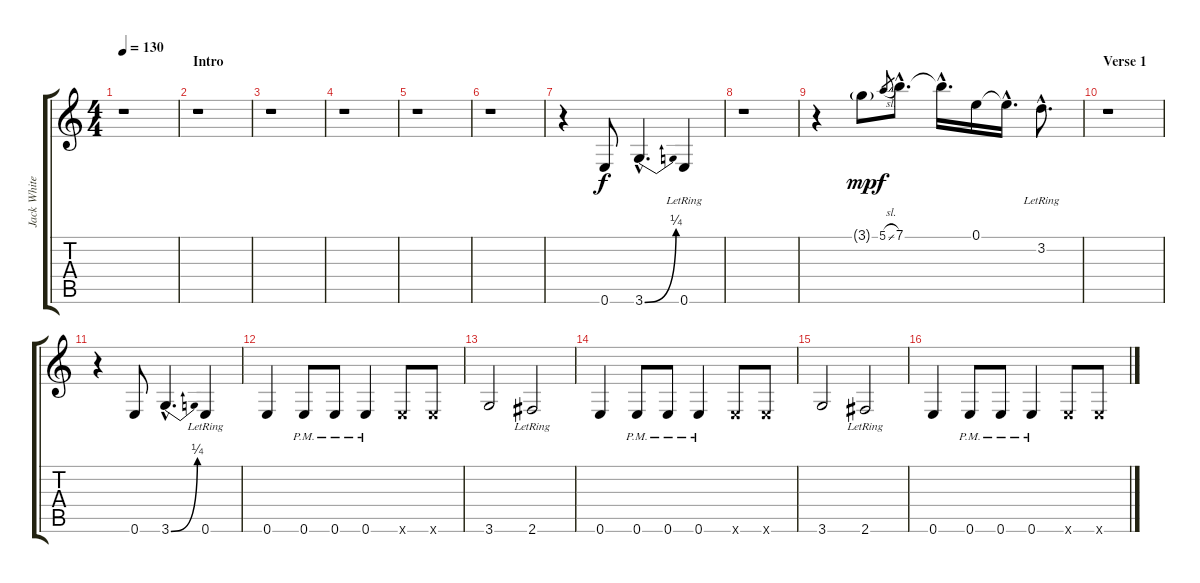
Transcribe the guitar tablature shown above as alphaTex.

\track ("Jack White (Guitar)" "Jack White") {instrument electricguitarmuted}
\staff {score tabs}
\tuning (E4 B3 G3 D3 A2 E2) {hide}
\ts (4 4)
\tempo 130
\clef g2
\ks c
r.1{dy f instrument electricguitarmuted} |
\section ("" "Intro")
r.1 |
r.1 |
r.1 |
r.1 |
r.1 |
r.4 0.6.8 3.6{be (bend 0 0 60 1) hac}.4{d} 0.6{lr}.4 |
r.1 |
r.4 3.1{g}.8{dy mp} 5.1{sl}.8{gr dy f} 7.1{hac}.8{d} 7.1{hac t}.16{d} 0.1.16 0.1{hac t}.16{d} 3.2{hac lr}.8{d} |
\section ("" "Verse 1")
r.1 |
r.4 0.6.8 3.6{be (bend 0 0 60 1) hac}.4{d} 0.6{lr}.4 |
0.6.4 0.6{pm}.8 0.6{pm}.8 0.6{pm}.4 0.6{x}.8 0.6{x}.8 |
3.6.2 2.6{lr}.2 |
0.6.4 0.6{pm}.8 0.6{pm}.8 0.6{pm}.4 0.6{x}.8 0.6{x}.8 |
3.6.2 2.6{lr}.2 |
0.6.4 0.6{pm}.8 0.6{pm}.8 0.6{pm}.4 0.6{x}.8 0.6{x}.8
